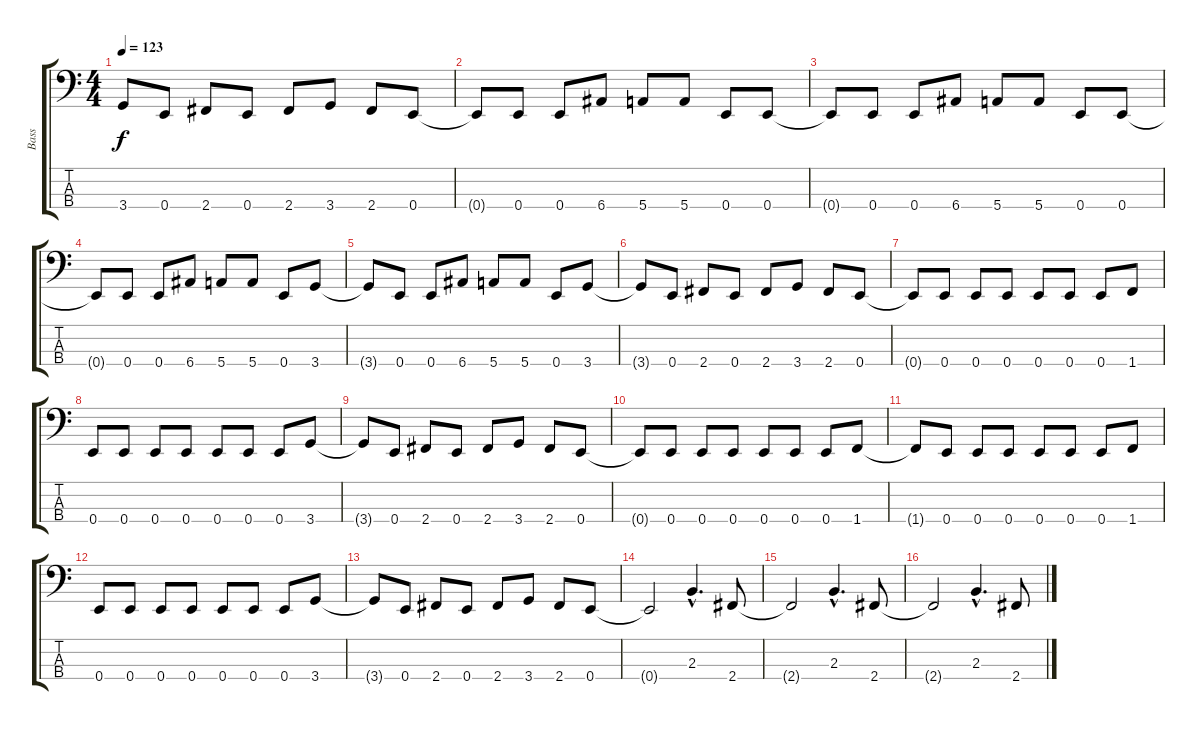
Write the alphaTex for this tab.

\track ("Bass" "Bass") {instrument electricbassfinger}
\staff {score tabs}
\tuning (G2 D2 A1 E1) {hide}
\ts (4 4)
\tempo 123
\clef f4
\ks c
3.4{t}.8{dy f} 0.4.8 2.4.8 0.4.8 2.4.8 3.4.8 2.4.8 0.4.8 |
0.4{t}.8 0.4.8 0.4.8 6.4.8 5.4.8 5.4.8 0.4.8 0.4.8 |
0.4{t}.8 0.4.8 0.4.8 6.4.8 5.4.8 5.4.8 0.4.8 0.4.8 |
0.4{t}.8 0.4.8 0.4.8 6.4.8 5.4.8 5.4.8 0.4.8 3.4.8 |
3.4{t}.8 0.4.8 0.4.8 6.4.8 5.4.8 5.4.8 0.4.8 3.4.8 |
3.4{t}.8 0.4.8 2.4.8 0.4.8 2.4.8 3.4.8 2.4.8 0.4.8 |
0.4{t}.8 0.4.8 0.4.8 0.4.8 0.4.8 0.4.8 0.4.8 1.4.8 |
0.4.8 0.4.8 0.4.8 0.4.8 0.4.8 0.4.8 0.4.8 3.4.8 |
3.4{t}.8 0.4.8 2.4.8 0.4.8 2.4.8 3.4.8 2.4.8 0.4.8 |
0.4{t}.8 0.4.8 0.4.8 0.4.8 0.4.8 0.4.8 0.4.8 1.4.8 |
1.4{t}.8 0.4.8 0.4.8 0.4.8 0.4.8 0.4.8 0.4.8 1.4.8 |
0.4.8 0.4.8 0.4.8 0.4.8 0.4.8 0.4.8 0.4.8 3.4.8 |
3.4{t}.8 0.4.8 2.4.8 0.4.8 2.4.8 3.4.8 2.4.8 0.4.8 |
0.4{t}.2 2.3{hac}.4{d} 2.4.8 |
2.4{t}.2 2.3{hac}.4{d} 2.4.8 |
2.4{t}.2 2.3{hac}.4{d} 2.4.8
